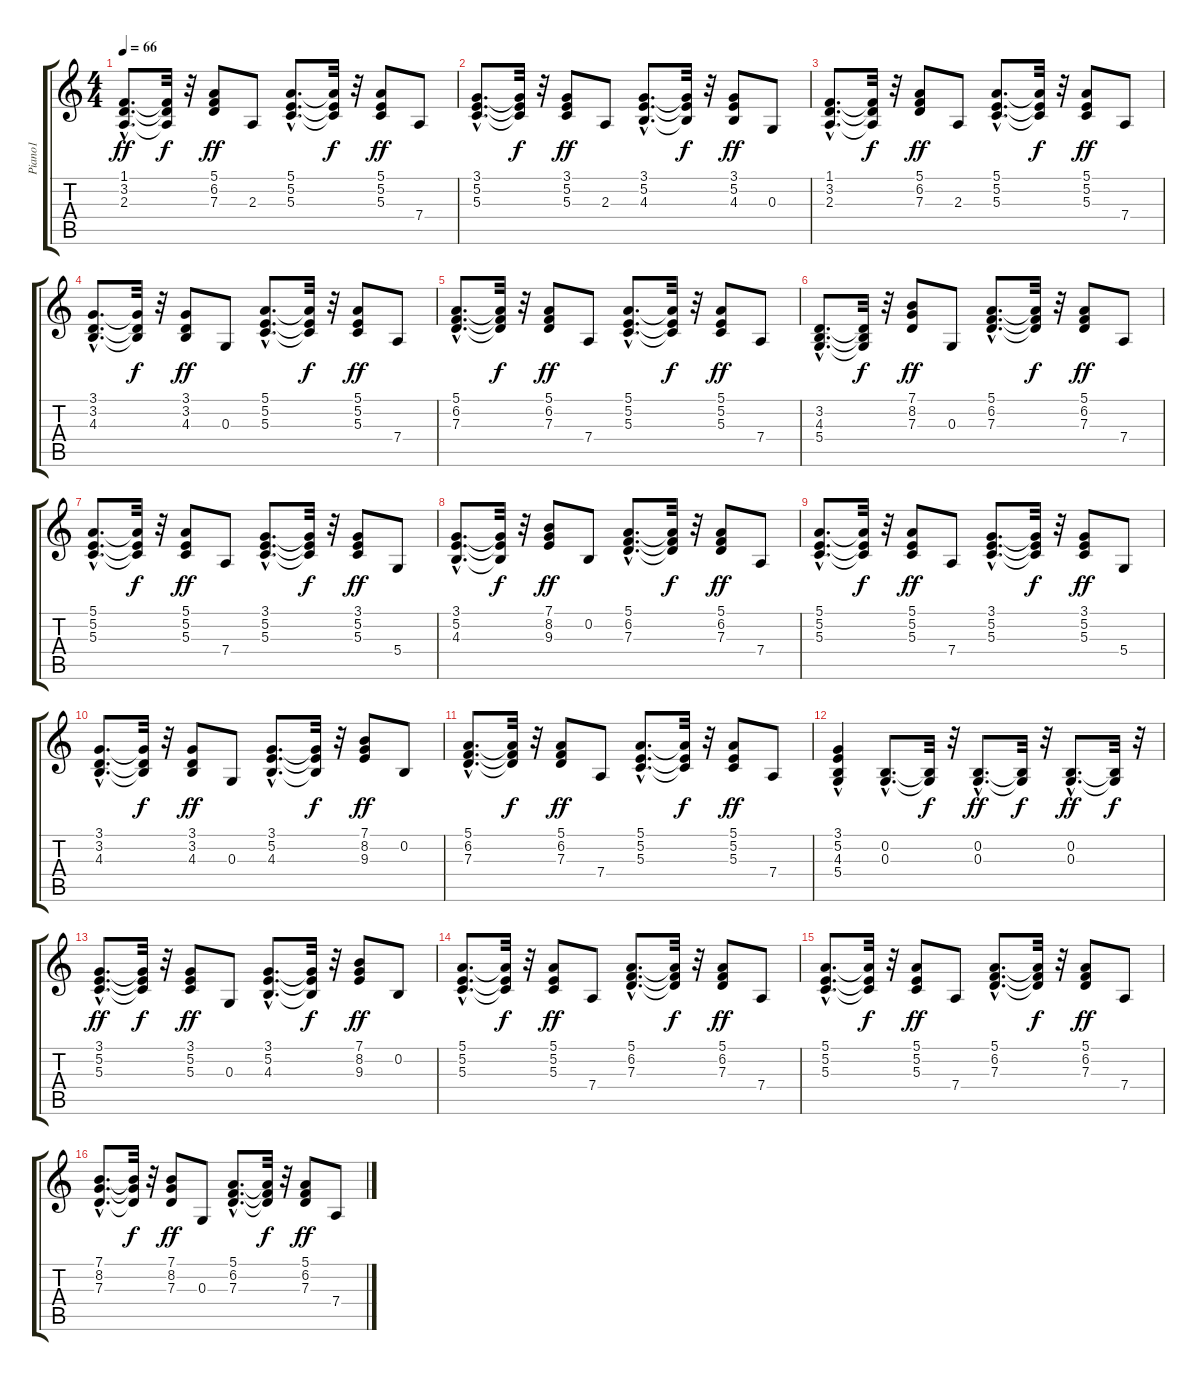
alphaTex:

\track ("Piano1" "Piano1") {instrument acousticgrandpiano}
\staff {score tabs}
\tuning (E4 B3 G3 D3 A2 E2) {hide}
\ts (4 4)
\tempo 66
\clef g2
\ks c
(1.1{hac} 3.2{hac} 2.3{hac}).8{d dy ff} (1.1{t} 3.2{t} 2.3{t}).32{dy f} r.32 (5.1 6.2 7.3).8{dy ff} 2.3.8 (5.1{hac} 5.2{hac} 5.3{hac}).8{d} (5.1{t} 5.2{t} 5.3{t}).32{dy f} r.32 (5.1 5.2 5.3).8{dy ff} 7.4.8 |
(3.1{hac} 5.2{hac} 5.3{hac}).8{d} (3.1{t} 5.2{t} 5.3{t}).32{dy f} r.32 (3.1 5.2 5.3).8{dy ff} 2.3.8 (3.1{hac} 5.2{hac} 4.3{hac}).8{d} (3.1{t} 5.2{t} 4.3{t}).32{dy f} r.32 (3.1 5.2 4.3).8{dy ff} 0.3.8 |
(1.1{hac} 3.2{hac} 2.3{hac}).8{d} (1.1{t} 3.2{t} 2.3{t}).32{dy f} r.32 (5.1 6.2 7.3).8{dy ff} 2.3.8 (5.1{hac} 5.2{hac} 5.3{hac}).8{d} (5.1{t} 5.2{t} 5.3{t}).32{dy f} r.32 (5.1 5.2 5.3).8{dy ff} 7.4.8 |
(3.1{hac} 3.2{hac} 4.3{hac}).8{d} (3.1{t} 3.2{t} 4.3{t}).32{dy f} r.32 (3.1 3.2 4.3).8{dy ff} 0.3.8 (5.1{hac} 5.2{hac} 5.3{hac}).8{d} (5.1{t} 5.2{t} 5.3{t}).32{dy f} r.32 (5.1 5.2 5.3).8{dy ff} 7.4.8 |
(5.1{hac} 6.2{hac} 7.3{hac}).8{d} (5.1{t} 6.2{t} 7.3{t}).32{dy f} r.32 (5.1 6.2 7.3).8{dy ff} 7.4.8 (5.1{hac} 5.2{hac} 5.3{hac}).8{d} (5.1{t} 5.2{t} 5.3{t}).32{dy f} r.32 (5.1 5.2 5.3).8{dy ff} 7.4.8 |
(3.2{hac} 4.3{hac} 5.4{hac}).8{d} (3.2{t} 4.3{t} 5.4{t}).32{dy f} r.32 (7.1 8.2 7.3).8{dy ff} 0.3.8 (5.1{hac} 6.2{hac} 7.3{hac}).8{d} (5.1{t} 6.2{t} 7.3{t}).32{dy f} r.32 (5.1 6.2 7.3).8{dy ff} 7.4.8 |
(5.1{hac} 5.2{hac} 5.3{hac}).8{d} (5.1{t} 5.2{t} 5.3{t}).32{dy f} r.32 (5.1 5.2 5.3).8{dy ff} 7.4.8 (3.1{hac} 5.2{hac} 5.3{hac}).8{d} (3.1{t} 5.2{t} 5.3{t}).32{dy f} r.32 (3.1 5.2 5.3).8{dy ff} 5.4.8 |
(3.1{hac} 5.2{hac} 4.3{hac}).8{d} (3.1{t} 5.2{t} 4.3{t}).32{dy f} r.32 (7.1 8.2 9.3).8{dy ff} 0.2.8 (5.1{hac} 6.2{hac} 7.3{hac}).8{d} (5.1{t} 6.2{t} 7.3{t}).32{dy f} r.32 (5.1 6.2 7.3).8{dy ff} 7.4.8 |
(5.1{hac} 5.2{hac} 5.3{hac}).8{d} (5.1{t} 5.2{t} 5.3{t}).32{dy f} r.32 (5.1 5.2 5.3).8{dy ff} 7.4.8 (3.1{hac} 5.2{hac} 5.3{hac}).8{d} (3.1{t} 5.2{t} 5.3{t}).32{dy f} r.32 (3.1 5.2 5.3).8{dy ff} 5.4.8 |
(3.1{hac} 3.2{hac} 4.3{hac}).8{d} (3.1{t} 3.2{t} 4.3{t}).32{dy f} r.32 (3.1 3.2 4.3).8{dy ff} 0.3.8 (3.1{hac} 5.2{hac} 4.3{hac}).8{d} (3.1{t} 5.2{t} 4.3{t}).32{dy f} r.32 (7.1 8.2 9.3).8{dy ff} 0.2.8 |
(5.1{hac} 6.2{hac} 7.3{hac}).8{d} (5.1{t} 6.2{t} 7.3{t}).32{dy f} r.32 (5.1 6.2 7.3).8{dy ff} 7.4.8 (5.1{hac} 5.2{hac} 5.3{hac}).8{d} (5.1{t} 5.2{t} 5.3{t}).32{dy f} r.32 (5.1 5.2 5.3).8{dy ff} 7.4.8 |
(3.1{hac} 5.2{hac} 4.3{hac} 5.4{hac}).4 (0.2{hac} 0.3{hac}).8{d} (0.2{t} 0.3{t}).32{dy f} r.32 (0.2{hac} 0.3{hac}).8{d dy ff} (0.2{t} 0.3{t}).32{dy f} r.32 (0.2{hac} 0.3{hac}).8{d dy ff} (0.2{t} 0.3{t}).32{dy f} r.32 |
(3.1{hac} 5.2{hac} 5.3{hac}).8{d dy ff} (3.1{t} 5.2{t} 5.3{t}).32{dy f} r.32 (3.1 5.2 5.3).8{dy ff} 0.3.8 (3.1{hac} 5.2{hac} 4.3{hac}).8{d} (3.1{t} 5.2{t} 4.3{t}).32{dy f} r.32 (7.1 8.2 9.3).8{dy ff} 0.2.8 |
(5.1{hac} 5.2{hac} 5.3{hac}).8{d} (5.1{t} 5.2{t} 5.3{t}).32{dy f} r.32 (5.1 5.2 5.3).8{dy ff} 7.4.8 (5.1{hac} 6.2{hac} 7.3{hac}).8{d} (5.1{t} 6.2{t} 7.3{t}).32{dy f} r.32 (5.1 6.2 7.3).8{dy ff} 7.4.8 |
(5.1{hac} 5.2{hac} 5.3{hac}).8{d} (5.1{t} 5.2{t} 5.3{t}).32{dy f} r.32 (5.1 5.2 5.3).8{dy ff} 7.4.8 (5.1{hac} 6.2{hac} 7.3{hac}).8{d} (5.1{t} 6.2{t} 7.3{t}).32{dy f} r.32 (5.1 6.2 7.3).8{dy ff} 7.4.8 |
(7.1{hac} 8.2{hac} 7.3{hac}).8{d} (7.1{t} 8.2{t} 7.3{t}).32{dy f} r.32 (7.1 8.2 7.3).8{dy ff} 0.3.8 (5.1{hac} 6.2{hac} 7.3{hac}).8{d} (5.1{t} 6.2{t} 7.3{t}).32{dy f} r.32 (5.1 6.2 7.3).8{dy ff} 7.4.8
